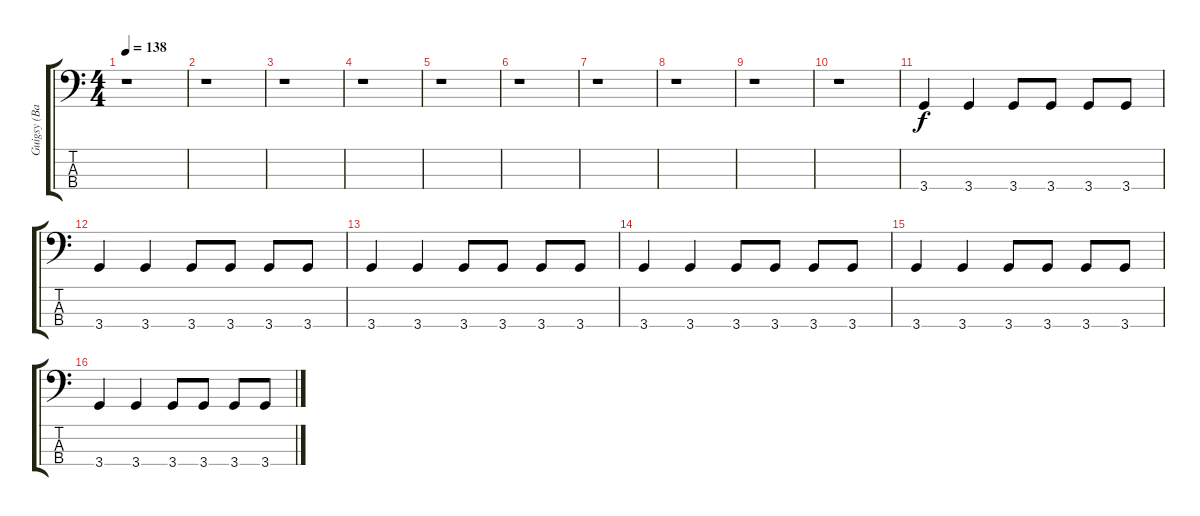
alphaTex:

\track ("Guigsy (Bass)" "Guigsy (Ba") {instrument electricbasspick}
\staff {score tabs}
\tuning (G2 D2 A1 E1) {hide}
\ts (4 4)
\tempo 138
\clef f4
\ks c
r.1{dy f instrument electricbasspick} |
r.1 |
r.1 |
r.1 |
r.1 |
r.1 |
r.1 |
r.1 |
r.1 |
r.1 |
3.4.4 3.4.4 3.4.8 3.4.8 3.4.8 3.4.8 |
3.4.4 3.4.4 3.4.8 3.4.8 3.4.8 3.4.8 |
3.4.4 3.4.4 3.4.8 3.4.8 3.4.8 3.4.8 |
3.4.4 3.4.4 3.4.8 3.4.8 3.4.8 3.4.8 |
3.4.4 3.4.4 3.4.8 3.4.8 3.4.8 3.4.8 |
3.4.4 3.4.4 3.4.8 3.4.8 3.4.8 3.4.8
